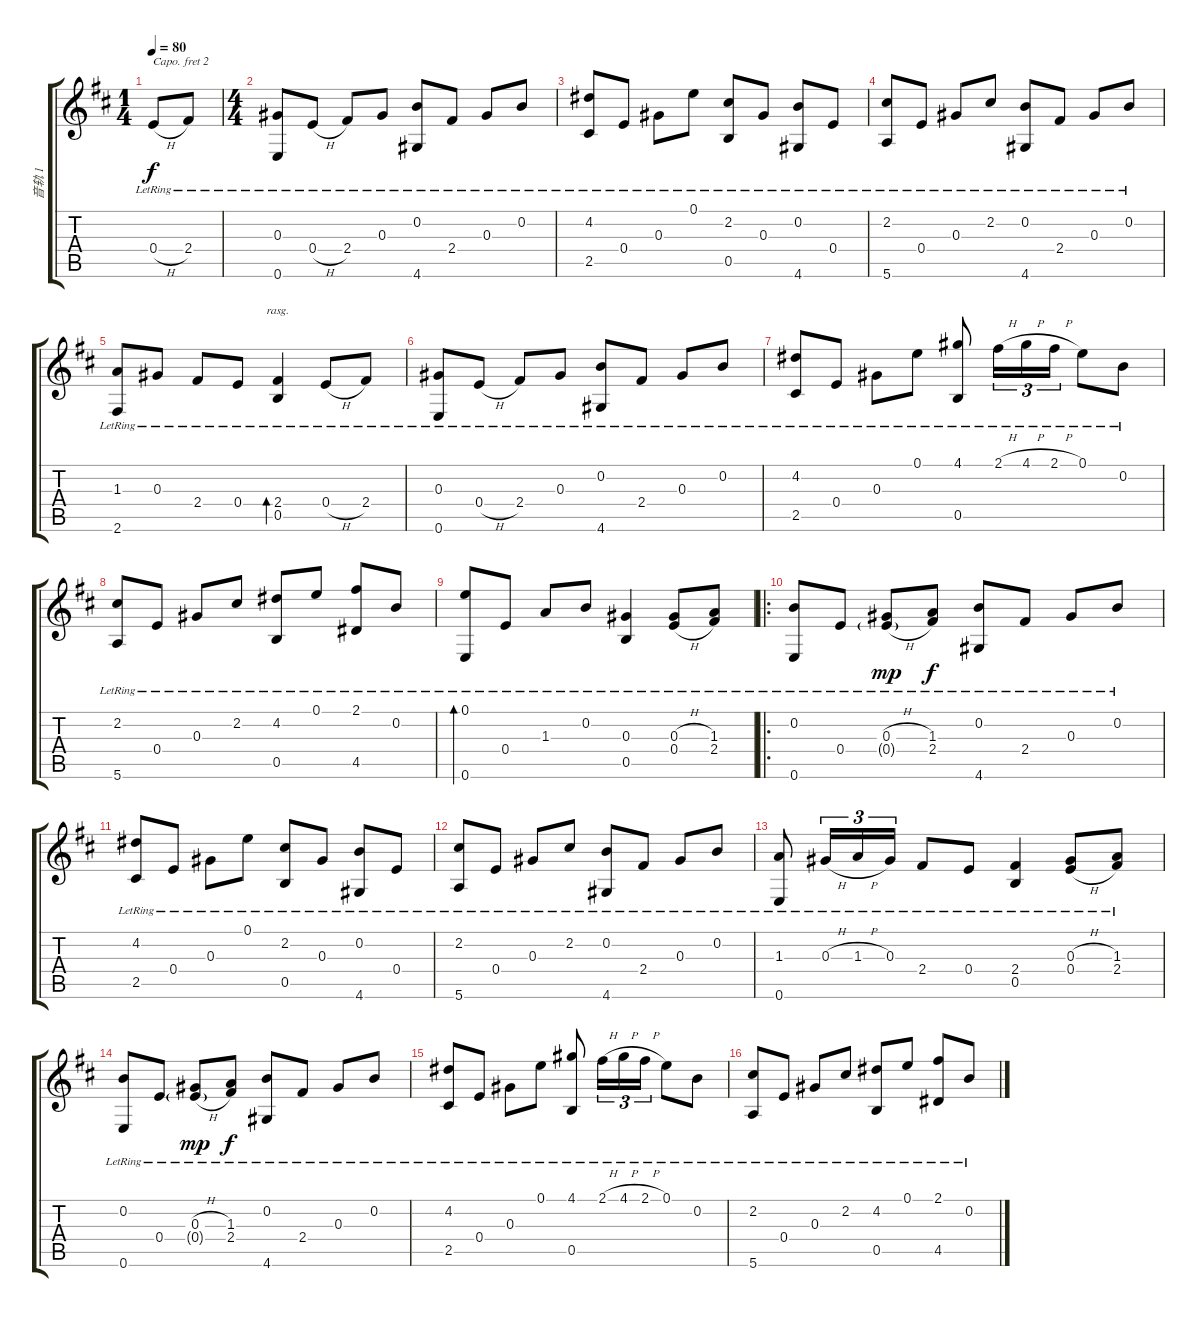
\track ("音轨 1" "音轨 1") {instrument acousticguitarsteel}
\staff {score tabs}
\capo 2
\tuning (D4 A3 Gb3 D3 A2 D2) {hide}
\ts (1 4)
\tempo 80
\clef g2
\ks d
0.4{h lr}.8{dy f instrument acousticguitarsteel} 2.4{lr}.8 |
\ts (4 4)
(0.3{lr} 0.6{lr}).8 0.4{h lr}.8 2.4{lr}.8 0.3{lr}.8 (0.2{lr} 4.6{lr}).8 2.4{lr}.8 0.3{lr}.8 0.2{lr}.8 |
(4.2{lr} 2.5{lr}).8 0.4{lr}.8 0.3{lr}.8 0.1{lr}.8 (2.2{lr} 0.5{lr}).8 0.3{lr}.8 (0.2{lr} 4.6{lr}).8 0.4{lr}.8 |
(2.2{lr} 5.6{lr}).8 0.4{lr}.8 0.3{lr}.8 2.2{lr}.8 (0.2{lr} 4.6{lr}).8 2.4{lr}.8 0.3{lr}.8 0.2{lr}.8 |
(1.3{lr} 2.6{lr}).8 0.3{lr}.8 2.4{lr}.8 0.4{lr}.8 (2.4{lr} 0.5{lr}).4{bd 60 rasg ii} 0.4{h lr}.8 2.4{lr}.8 |
(0.3{lr} 0.6{lr}).8 0.4{h lr}.8 2.4{lr}.8 0.3{lr}.8 (0.2{lr} 4.6{lr}).8 2.4{lr}.8 0.3{lr}.8 0.2{lr}.8 |
(4.2{lr} 2.5{lr}).8 0.4{lr}.8 0.3{lr}.8 0.1{lr}.8 (4.1{lr} 0.5{lr}).8 2.1{h lr}.16{tu (3 2)} 4.1{h lr}.16{tu (3 2)} 2.1{h lr}.16{tu (3 2)} 0.1{lr}.8 0.2{lr}.8 |
(2.2{lr} 5.6{lr}).8 0.4{lr}.8 0.3{lr}.8 2.2{lr}.8 (4.2{lr} 0.5{lr}).8 0.1{lr}.8 (2.1{lr} 4.5{lr}).8 0.2{lr}.8 |
(0.1{lr} 0.6{lr}).8{bd 240} 0.4{lr}.8 1.3{lr}.8 0.2{lr}.8 (0.3{lr} 0.5{lr}).4 (0.3{h lr} 0.4{h lr}).8 (1.3{lr} 2.4{lr}).8 |
\ro
(0.2{lr} 0.6{lr}).8 0.4{lr}.8 (0.3{h lr} 0.4{h g lr}).8{dy mp} (1.3{lr} 2.4{lr}).8{dy f} (0.2{lr} 4.6{lr}).8 2.4{lr}.8 0.3{lr}.8 0.2{lr}.8 |
(4.2{lr} 2.5{lr}).8 0.4{lr}.8 0.3{lr}.8 0.1{lr}.8 (2.2{lr} 0.5{lr}).8 0.3{lr}.8 (0.2{lr} 4.6{lr}).8 0.4{lr}.8 |
(2.2{lr} 5.6{lr}).8 0.4{lr}.8 0.3{lr}.8 2.2{lr}.8 (0.2{lr} 4.6{lr}).8 2.4{lr}.8 0.3{lr}.8 0.2{lr}.8 |
(1.3{lr} 0.6{lr}).8 0.3{h lr}.16{tu (3 2)} 1.3{h lr}.16{tu (3 2)} 0.3{lr}.16{tu (3 2)} 2.4{lr}.8 0.4{lr}.8 (2.4{lr} 0.5{lr}).4 (0.3{h lr} 0.4{h lr}).8 (1.3{lr} 2.4{lr}).8 |
(0.2{lr} 0.6{lr}).8 0.4{lr}.8 (0.3{h lr} 0.4{h g lr}).8{dy mp} (1.3{lr} 2.4{lr}).8{dy f} (0.2{lr} 4.6{lr}).8 2.4{lr}.8 0.3{lr}.8 0.2{lr}.8 |
(4.2{lr} 2.5{lr}).8 0.4{lr}.8 0.3{lr}.8 0.1{lr}.8 (4.1{lr} 0.5{lr}).8 2.1{h lr}.16{tu (3 2)} 4.1{h lr}.16{tu (3 2)} 2.1{h lr}.16{tu (3 2)} 0.1{lr}.8 0.2{lr}.8 |
(2.2{lr} 5.6{lr}).8 0.4{lr}.8 0.3{lr}.8 2.2{lr}.8 (4.2{lr} 0.5{lr}).8 0.1{lr}.8 (2.1{lr} 4.5{lr}).8 0.2{lr}.8
